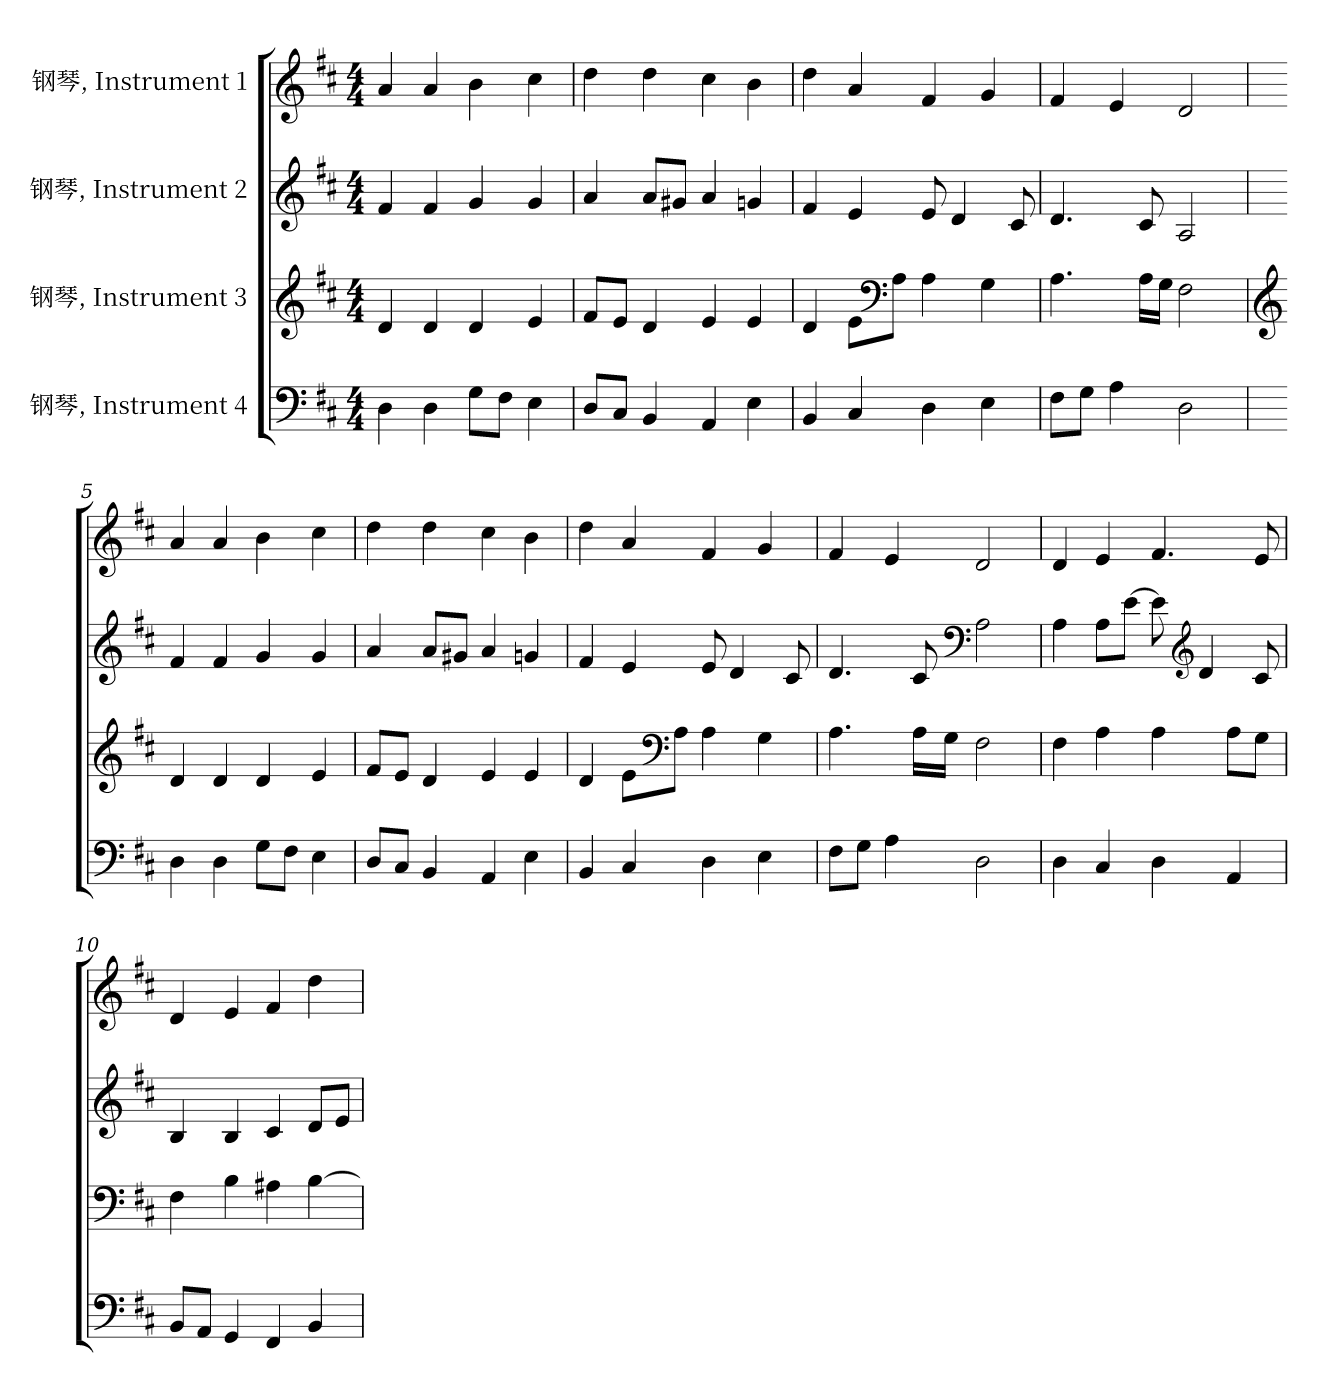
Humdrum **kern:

**kern	**kern	**kern	**kern
*part4	*part3	*part2	*part1
*staff4	*staff3	*staff2	*staff1
*I"钢琴, Instrument 4	*I"钢琴, Instrument 3	*I"钢琴, Instrument 2	*I"钢琴, Instrument 1
*clefF4	*clefG2	*clefG2	*clefG2
*k[f#c#]	*k[f#c#]	*k[f#c#]	*k[f#c#]
*M4/4	*M4/4	*M4/4	*M4/4
*MM96	*MM96	*MM96	*MM96
=1	=1	=1	=1
4D\	4d/	4f#/	4a/
4D\	4d/	4f#/	4a/
8G\L	4d/	4g/	4b\
8F#\J	.	.	.
4E\	4e/	4g/	4cc#\
=2	=2	=2	=2
8D/L	8f#/L	4a/	4dd\
8C#/J	8e/J	.	.
4BB/	4d/	8a/L	4dd\
.	.	8g#X/J	.
4AA/	4e/	4a/	4cc#\
4E\	4e/	4gn/	4b\
=3	=3	=3	=3
4BB/	4d/	4f#/	4dd\
4C#/	8e\L	4e/	4a/
*	*clefF4	*	*
.	8A\J	.	.
4D\	4A\	8e/	4f#/
.	.	4d/	.
4E\	4G\	.	4g/
.	.	8c#/	.
=4	=4	=4	=4
8F#\L	4.A\	4.d/	4f#/
8G\J	.	.	.
4A\	.	.	4e/
.	16A\LL	8c#/	.
.	16G\JJ	.	.
2D\	2F#\	2A/	2d/
!!LO:LB:g=z
=5	=5	=5	=5
*	*clefG2	*	*
4D\	4d/	4f#/	4a/
4D\	4d/	4f#/	4a/
8G\L	4d/	4g/	4b\
8F#\J	.	.	.
4E\	4e/	4g/	4cc#\
=6	=6	=6	=6
8D/L	8f#/L	4a/	4dd\
8C#/J	8e/J	.	.
4BB/	4d/	8a/L	4dd\
.	.	8g#X/J	.
4AA/	4e/	4a/	4cc#\
4E\	4e/	4gn/	4b\
=7	=7	=7	=7
4BB/	4d/	4f#/	4dd\
4C#/	8e\L	4e/	4a/
*	*clefF4	*	*
.	8A\J	.	.
4D\	4A\	8e/	4f#/
.	.	4d/	.
4E\	4G\	.	4g/
.	.	8c#/	.
=8	=8	=8	=8
8F#\L	4.A\	4.d/	4f#/
8G\J	.	.	.
4A\	.	.	4e/
.	16A\LL	8c#/	.
.	16G\JJ	.	.
*	*	*clefF4	*
2D\	2F#\	2A\	2d/
=9	=9	=9	=9
4D\	4F#\	4A\	4d/
4C#/	4A\	8A\L	4e/
.	.	[8e\J	.
4D\	4A\	8e\]	4.f#/
*	*	*clefG2	*
.	.	4d/	.
4AA/	8A\L	.	.
.	8G\J	8c#/	8e/
!!LO:LB:g=z
=10	=10	=10	=10
8BB/L	4F#\	4B/	4d/
8AA/J	.	.	.
4GG/	4B\	4B/	4e/
4FF#/	4A#X\	4c#/	4f#/
4BB/	[4B\	8d/L	4dd\
.	.	8e/J	.
=	=	=	=
*-	*-	*-	*-
